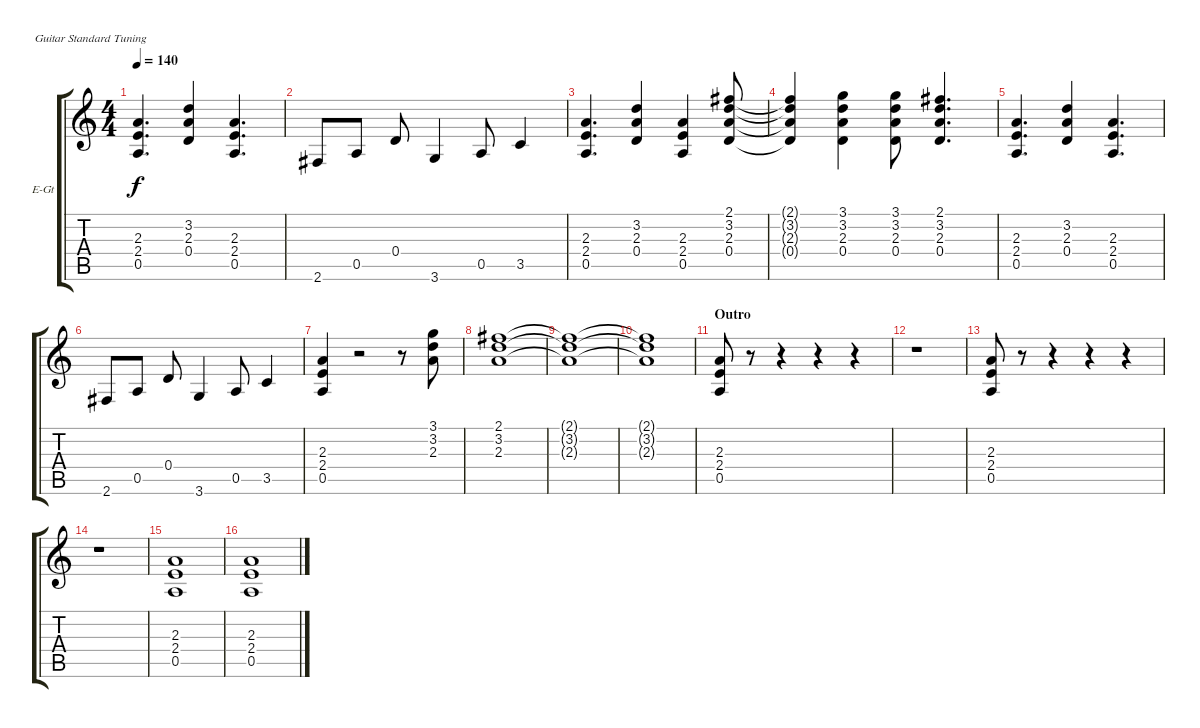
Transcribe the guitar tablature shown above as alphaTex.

\bracketExtendMode groupsimilarinstruments
\firstSystemTrackNameOrientation horizontal
\otherSystemsTrackNameOrientation horizontal
\track ("Angus Young" "E-Gt") {instrument distortionguitar}
\staff {score tabs}
\tuning (E4 B3 G3 D3 A2 E2)
\ts (4 4)
\tempo 140
\clef g2
\ks c
(2.3 2.4 0.5).4{d dy f} (3.2 2.3 0.4).4 (2.3 2.4 0.5).4{d} |
2.6.8 0.5.8 0.4.8 3.6.4 0.5.8 3.5.4 |
(2.3 2.4 0.5).4{d} (3.2 2.3 0.4).4 (2.3 2.4 0.5).4 (2.1 3.2 2.3 0.4).8 |
(2.1{t} 3.2{t} 2.3{t} 0.4{t}).4 (3.1 3.2 2.3 0.4).4 (3.1 3.2 2.3 0.4).8 (2.1 3.2 2.3 0.4).4{d} |
(2.3 2.4 0.5).4{d} (3.2 2.3 0.4).4 (2.3 2.4 0.5).4{d} |
2.6.8 0.5.8 0.4.8 3.6.4 0.5.8 3.5.4 |
(2.3 2.4 0.5).4 r.2 r.8 (3.1 3.2 2.3).8 |
(2.1 3.2 2.3).1 |
(2.1{t} 3.2{t} 2.3{t}).1 |
(2.1{t} 3.2{t} 2.3{t}).1 |
\section ("" "Outro")
(2.3 2.4 0.5).8 r.8 r.4 r.4 r.4 |
r.1 |
(2.3 2.4 0.5).8 r.8 r.4 r.4 r.4 |
r.1 |
(2.3 2.4 0.5).1 |
(2.3 2.4 0.5).1
